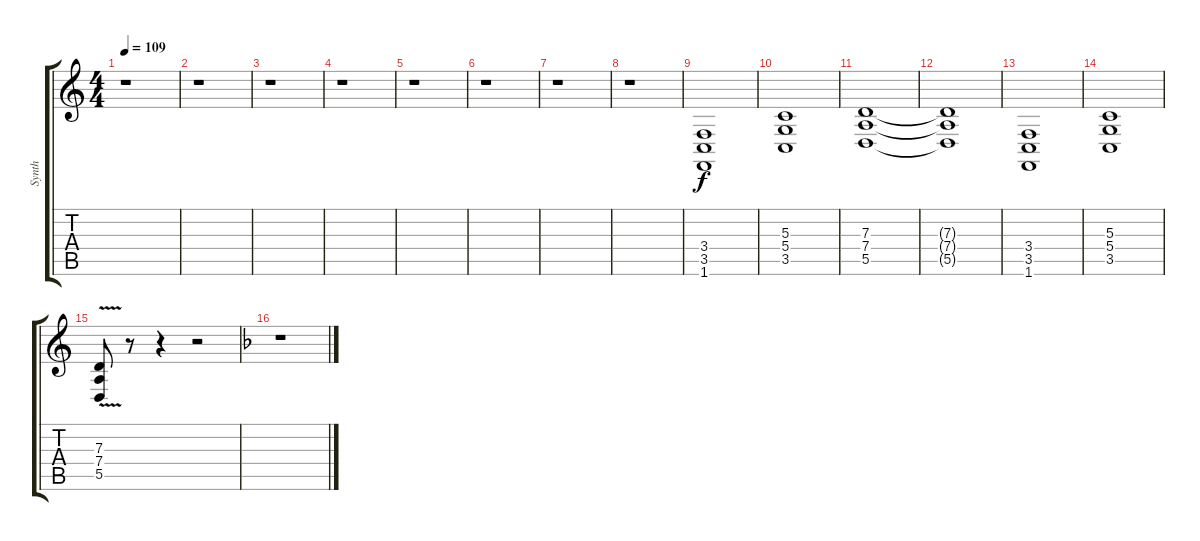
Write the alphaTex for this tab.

\track ("Synth" "Synth") {instrument choiraahs}
\staff {score tabs}
\tuning (E4 B3 G3 D3 A2 E2) {hide}
\ts (4 4)
\tempo 109
\clef g2
\ks c
r.1{dy f} |
r.1 |
r.1 |
r.1 |
r.1 |
r.1 |
r.1 |
r.1 |
(3.4 3.5 1.6).1 |
(5.3 5.4 3.5).1 |
(7.3 7.4 5.5).1 |
(7.3{t} 7.4{t} 5.5{t}).1 |
(3.4 3.5 1.6).1 |
(5.3 5.4 3.5).1 |
(7.3{v} 7.4 5.5).8 r.8 r.4 r.2 |
\ks dminor
r.1
